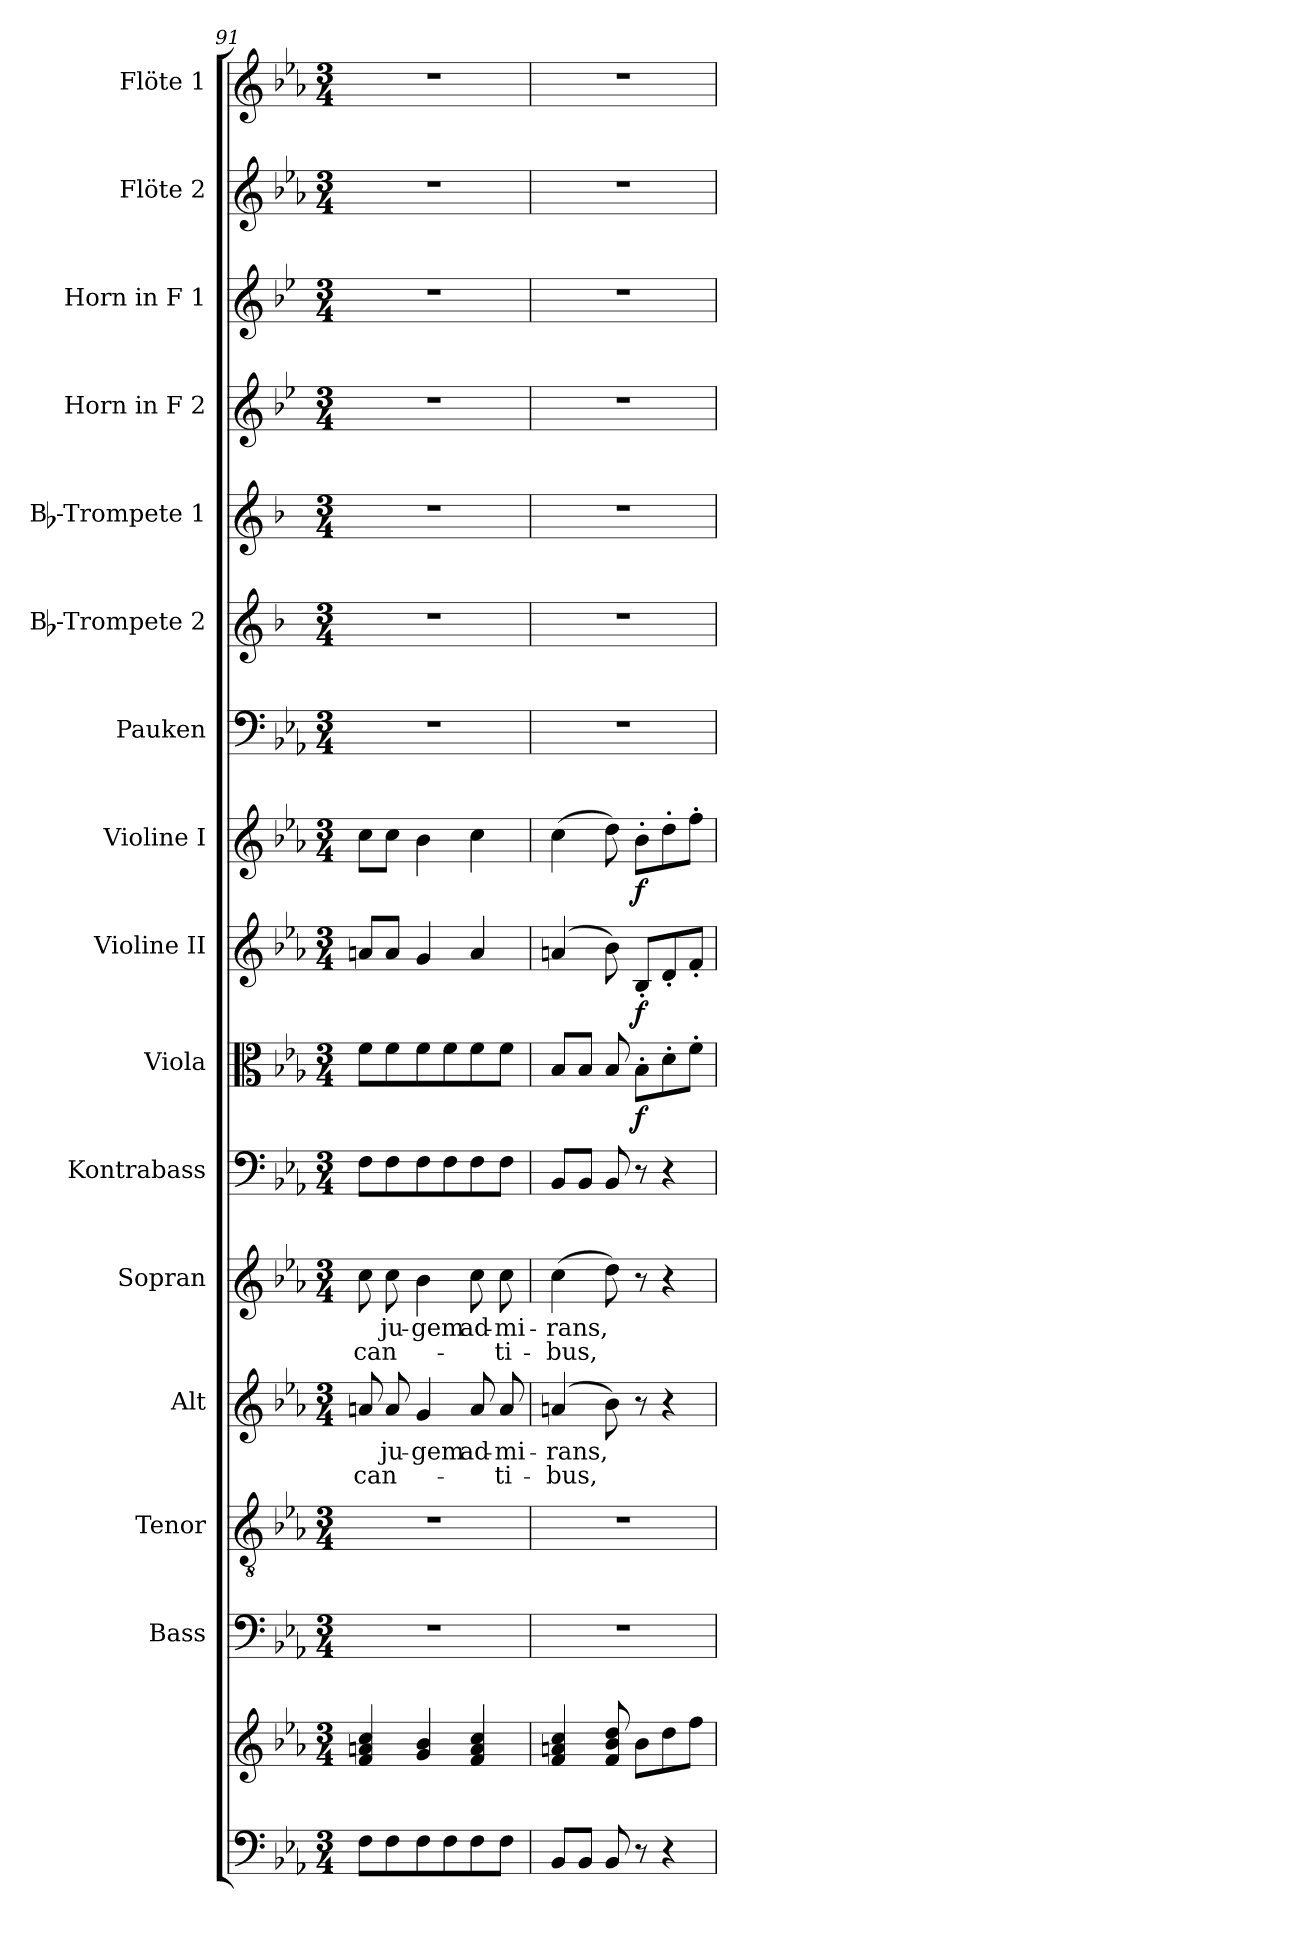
**kern	**kern	**kern	**kern	**kern	**text	**text	**kern	**text	**text	**kern	**kern	**dynam	**kern	**dynam	**kern	**dynam	**kern	**kern	**kern	**kern	**kern	**kern	**kern
*part16	*part16	*part15	*part14	*part13	*part13	*part13	*part12	*part12	*part12	*part11	*part10	*part10	*part9	*part9	*part8	*part8	*part7	*part6	*part5	*part4	*part3	*part2	*part1
*staff17	*staff16	*staff15	*staff14	*staff13	*staff13	*staff13	*staff12	*staff12	*staff12	*staff11	*staff10	*staff10	*staff9	*staff9	*staff8	*staff8	*staff7	*staff6	*staff5	*staff4	*staff3	*staff2	*staff1
*	*	*I"Bass	*I"Tenor	*I"Alt	*	*	*I"Sopran	*	*	*I"Kontrabass	*I"Viola	*	*I"Violine II	*	*I"Violine I	*	*I"Pauken	*I"Bb-Trompete 2	*I"Bb-Trompete 1	*I"Horn in F 2	*I"Horn in F 1	*I"Flöte 2	*I"Flöte 1
*	*	*I'B.	*I'T.	*I'A.	*	*	*I'S.	*	*	*I'Kb.	*I'Vla.	*	*I'Vl. II	*	*I'Vl. I	*	*I'Pk.	*I'Bb Trp. 2	*I'Bb Trp. 1	*	*	*I'Fl. 2	*I'Fl. 1
*clefF4	*clefG2	*clefF4	*clefGv2	*clefG2	*	*	*clefG2	*	*	*clefF4	*clefC3	*	*clefG2	*	*clefG2	*	*clefF4	*clefG2	*clefG2	*clefG2	*clefG2	*clefG2	*clefG2
*	*	*	*	*	*	*	*	*	*	*ITrd7c12	*	*	*	*	*	*	*	*ITrd1c2	*ITrd1c2	*ITrd4c7	*ITrd4c7	*	*
*k[b-e-a-]	*k[b-e-a-]	*k[b-e-a-]	*k[b-e-a-]	*k[b-e-a-]	*	*	*k[b-e-a-]	*	*	*k[b-e-a-]	*k[b-e-a-]	*	*k[b-e-a-]	*	*k[b-e-a-]	*	*k[b-e-a-]	*k[b-e-a-]	*k[b-e-a-]	*k[b-e-a-]	*k[b-e-a-]	*k[b-e-a-]	*k[b-e-a-]
*E-:	*E-:	*E-:	*E-:	*E-:	*	*	*E-:	*	*	*E-:	*E-:	*	*E-:	*	*E-:	*	*E-:	*E-:	*E-:	*E-:	*E-:	*E-:	*E-:
*M3/4	*M3/4	*M3/4	*M3/4	*M3/4	*	*	*M3/4	*	*	*M3/4	*M3/4	*	*M3/4	*	*M3/4	*	*M3/4	*M3/4	*M3/4	*M3/4	*M3/4	*M3/4	*M3/4
=91	=91	=91	=91	=91	=91	=91	=91	=91	=91	=91	=91	=91	=91	=91	=91	=91	=91	=91	=91	=91	=91	=91	=91
!	!	!	!	!	!	!LO:LY:b	!	!	!LO:LY:b	!	!	!	!	!	!	!	!	!	!	!	!	!	!
8F\L	4f/ 4an/ 4cc/	2.r	2.r	8an/	.	-can-	8cc\	.	-can-	8FF\L	8f\L	.	8an/L	.	8cc\L	.	2.r	2.r	2.r	2.r	2.r	2.r	2.r
!	!	!	!	!	!LO:LY:b	!	!	!LO:LY:b	!	!	!	!	!	!	!	!	!	!	!	!	!	!	!
8F\	.	.	.	8a/	-ju-	.	8cc\	-ju-	.	8FF\	8f\	.	8a/J	.	8cc\J	.	.	.	.	.	.	.	.
!	!	!	!	!	!LO:LY:b	!	!	!LO:LY:b	!	!	!	!	!	!	!	!	!	!	!	!	!	!	!
8F\	4g/ 4b-/	.	.	4g/	-gem	.	4b-\	-gem	.	8FF\	8f\	.	4g/	.	4b-\	.	.	.	.	.	.	.	.
8F\	.	.	.	.	.	.	.	.	.	8FF\	8f\	.	.	.	.	.	.	.	.	.	.	.	.
!	!	!	!	!	!LO:LY:b	!	!	!LO:LY:b	!	!	!	!	!	!	!	!	!	!	!	!	!	!	!
8F\	4f/ 4a/ 4cc/	.	.	8a/	ad-	.	8cc\	ad-	.	8FF\	8f\	.	4a/	.	4cc\	.	.	.	.	.	.	.	.
!	!	!	!	!	!LO:LY:b	!LO:LY:b	!	!LO:LY:b	!LO:LY:b	!	!	!	!	!	!	!	!	!	!	!	!	!	!
8F\J	.	.	.	8a/	-mi-	-ti-	8cc\	-mi-	-ti-	8FF\J	8f\J	.	.	.	.	.	.	.	.	.	.	.	.
=92	=92	=92	=92	=92	=92	=92	=92	=92	=92	=92	=92	=92	=92	=92	=92	=92	=92	=92	=92	=92	=92	=92	=92
!	!	!	!	!	!LO:LY:b	!LO:LY:b	!	!LO:LY:b	!LO:LY:b	!	!	!	!	!	!	!	!	!	!	!	!	!	!
8BB-/L	4f/ 4an/ 4cc/	2.r	2.r	(4an/	-rans,	-bus,	(>4cc\	-rans,	-bus,	8BBB-/L	8B-/L	.	(4an/	.	(>4cc\	.	2.r	2.r	2.r	2.r	2.r	2.r	2.r
8BB-/J	.	.	.	.	.	.	.	.	.	8BBB-/J	8B-/J	.	.	.	.	.	.	.	.	.	.	.	.
8BB-/	8f/ 8b-/ 8dd/	.	.	8b-\)	.	.	8dd\)	.	.	8BBB-/	8B-/	.	8b-\)	.	8dd\)	.	.	.	.	.	.	.	.
!	!	!	!	!	!	!	!	!	!	!	!	!LO:DY:b	!	!LO:DY:b	!	!LO:DY:b	!	!	!	!	!	!	!
8r	8b-\L	.	.	8r	.	.	8r	.	.	8r	8B-'>\L	f	8B-'</L	f	8b-'>\L	f	.	.	.	.	.	.	.
4r	8dd\	.	.	4r	.	.	4r	.	.	4r	8d'>\	.	8d'</	.	8dd'>\	.	.	.	.	.	.	.	.
.	8ff\J	.	.	.	.	.	.	.	.	.	8f'>\J	.	8f'</J	.	8ff'>\J	.	.	.	.	.	.	.	.
=	=	=	=	=	=	=	=	=	=	=	=	=	=	=	=	=	=	=	=	=	=	=	=
*-	*-	*-	*-	*-	*-	*-	*-	*-	*-	*-	*-	*-	*-	*-	*-	*-	*-	*-	*-	*-	*-	*-	*-
